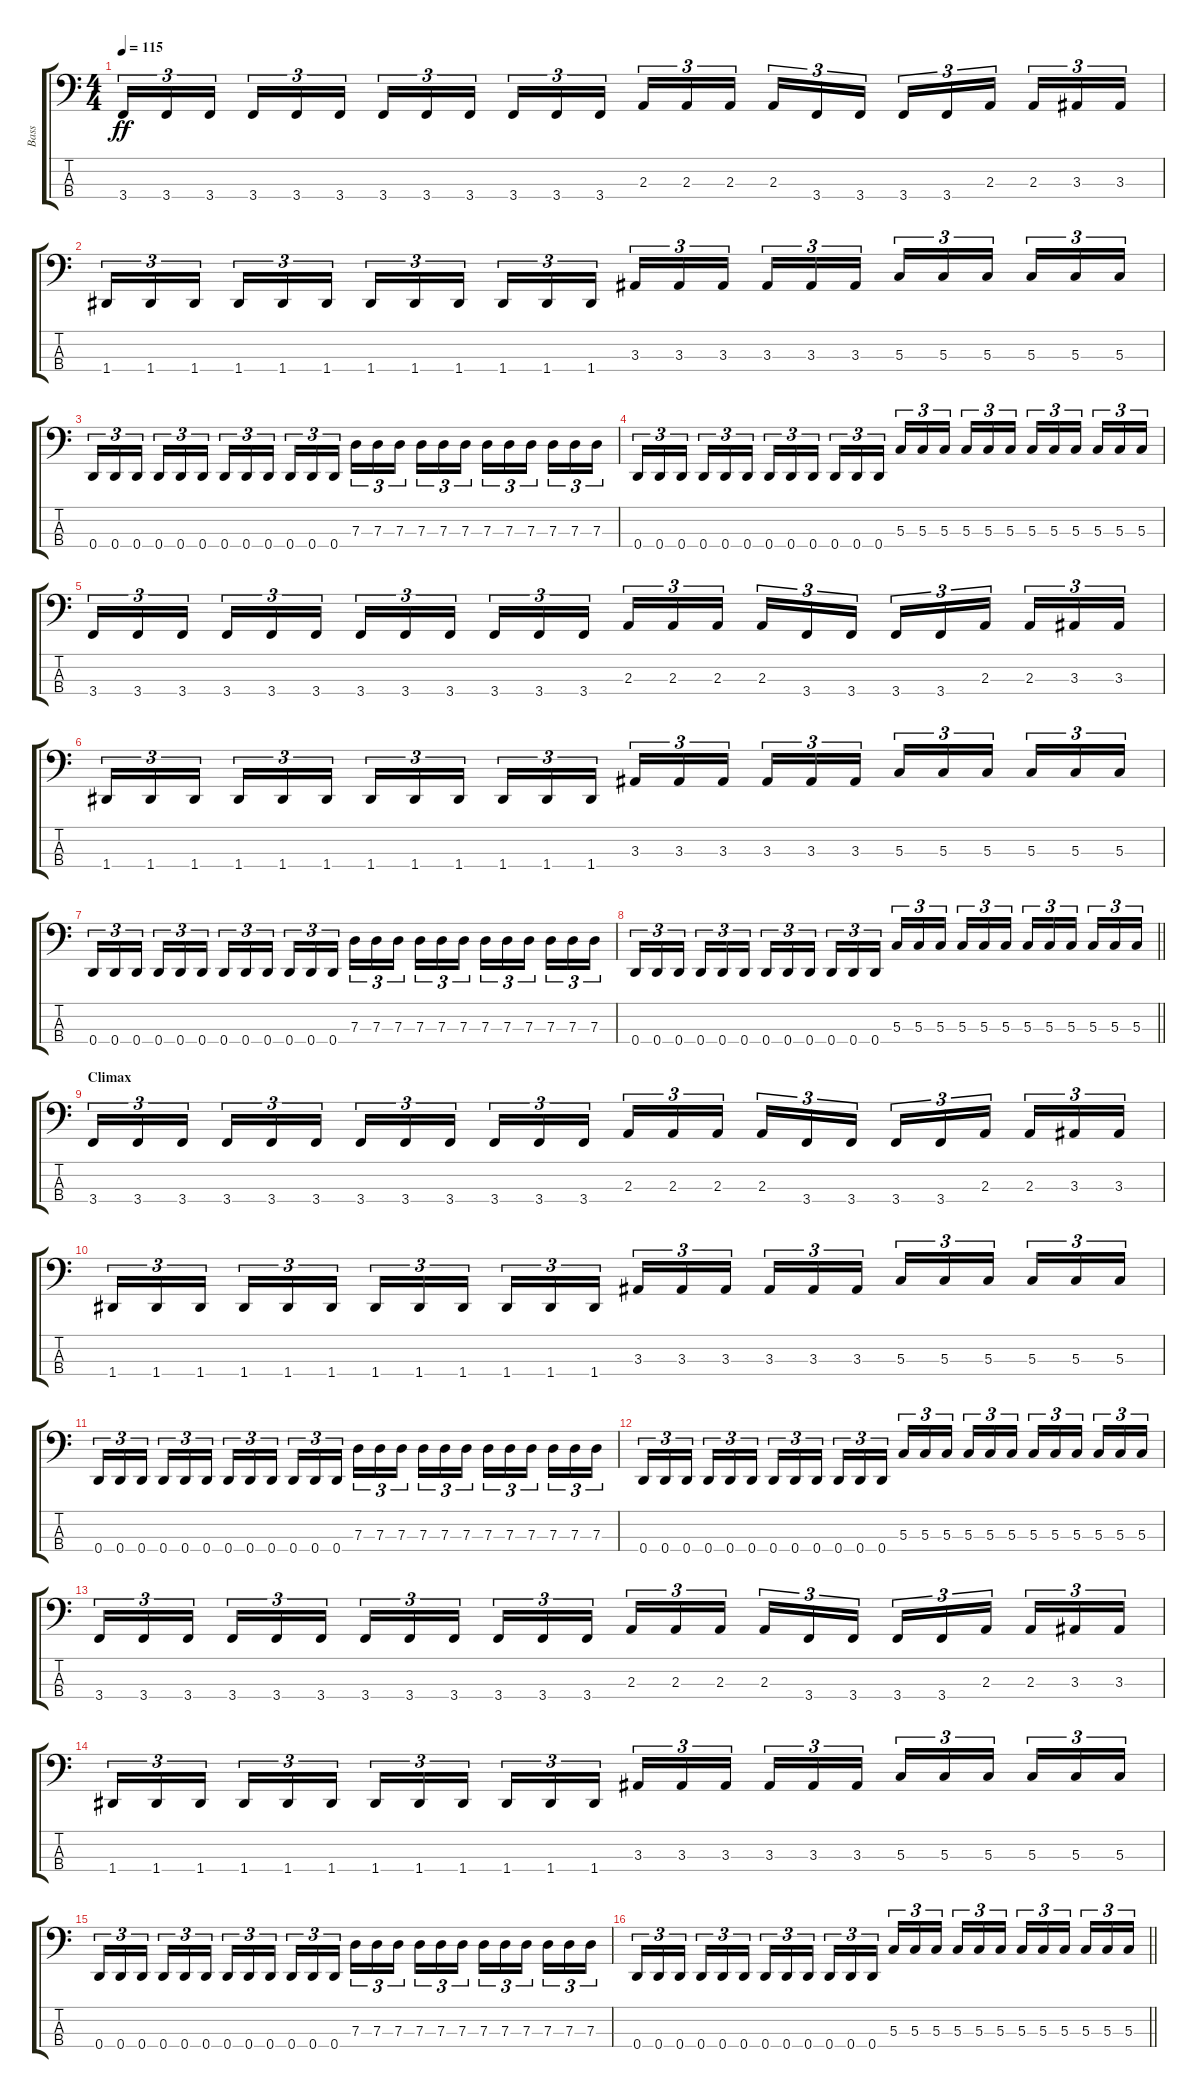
\track ("Bass" "Bass") {instrument electricbassfinger}
\staff {score tabs}
\tuning (F2 C2 G1 D1) {hide}
\ts (4 4)
\tempo 115
\clef f4
\ks c
3.4.16{tu (3 2) dy ff} 3.4.16{tu (3 2)} 3.4.16{tu (3 2) beam splitsecondary} 3.4.16{tu (3 2)} 3.4.16{tu (3 2)} 3.4.16{tu (3 2)} 3.4.16{tu (3 2)} 3.4.16{tu (3 2)} 3.4.16{tu (3 2) beam splitsecondary} 3.4.16{tu (3 2)} 3.4.16{tu (3 2)} 3.4.16{tu (3 2)} 2.3.16{tu (3 2)} 2.3.16{tu (3 2)} 2.3.16{tu (3 2) beam splitsecondary} 2.3.16{tu (3 2)} 3.4.16{tu (3 2)} 3.4.16{tu (3 2)} 3.4.16{tu (3 2)} 3.4.16{tu (3 2)} 2.3.16{tu (3 2) beam splitsecondary} 2.3.16{tu (3 2)} 3.3.16{tu (3 2)} 3.3.16{tu (3 2)} |
1.4.16{tu (3 2)} 1.4.16{tu (3 2)} 1.4.16{tu (3 2) beam splitsecondary} 1.4.16{tu (3 2)} 1.4.16{tu (3 2)} 1.4.16{tu (3 2)} 1.4.16{tu (3 2)} 1.4.16{tu (3 2)} 1.4.16{tu (3 2) beam splitsecondary} 1.4.16{tu (3 2)} 1.4.16{tu (3 2)} 1.4.16{tu (3 2)} 3.3.16{tu (3 2)} 3.3.16{tu (3 2)} 3.3.16{tu (3 2) beam splitsecondary} 3.3.16{tu (3 2)} 3.3.16{tu (3 2)} 3.3.16{tu (3 2)} 5.3.16{tu (3 2)} 5.3.16{tu (3 2)} 5.3.16{tu (3 2) beam splitsecondary} 5.3.16{tu (3 2)} 5.3.16{tu (3 2)} 5.3.16{tu (3 2)} |
0.4.16{tu (3 2)} 0.4.16{tu (3 2)} 0.4.16{tu (3 2) beam splitsecondary} 0.4.16{tu (3 2)} 0.4.16{tu (3 2)} 0.4.16{tu (3 2)} 0.4.16{tu (3 2)} 0.4.16{tu (3 2)} 0.4.16{tu (3 2) beam splitsecondary} 0.4.16{tu (3 2)} 0.4.16{tu (3 2)} 0.4.16{tu (3 2)} 7.3.16{tu (3 2)} 7.3.16{tu (3 2)} 7.3.16{tu (3 2) beam splitsecondary} 7.3.16{tu (3 2)} 7.3.16{tu (3 2)} 7.3.16{tu (3 2)} 7.3.16{tu (3 2)} 7.3.16{tu (3 2)} 7.3.16{tu (3 2) beam splitsecondary} 7.3.16{tu (3 2)} 7.3.16{tu (3 2)} 7.3.16{tu (3 2)} |
0.4.16{tu (3 2)} 0.4.16{tu (3 2)} 0.4.16{tu (3 2) beam splitsecondary} 0.4.16{tu (3 2)} 0.4.16{tu (3 2)} 0.4.16{tu (3 2)} 0.4.16{tu (3 2)} 0.4.16{tu (3 2)} 0.4.16{tu (3 2) beam splitsecondary} 0.4.16{tu (3 2)} 0.4.16{tu (3 2)} 0.4.16{tu (3 2)} 5.3.16{tu (3 2)} 5.3.16{tu (3 2)} 5.3.16{tu (3 2) beam splitsecondary} 5.3.16{tu (3 2)} 5.3.16{tu (3 2)} 5.3.16{tu (3 2)} 5.3.16{tu (3 2)} 5.3.16{tu (3 2)} 5.3.16{tu (3 2) beam splitsecondary} 5.3.16{tu (3 2)} 5.3.16{tu (3 2)} 5.3.16{tu (3 2)} |
3.4.16{tu (3 2)} 3.4.16{tu (3 2)} 3.4.16{tu (3 2) beam splitsecondary} 3.4.16{tu (3 2)} 3.4.16{tu (3 2)} 3.4.16{tu (3 2)} 3.4.16{tu (3 2)} 3.4.16{tu (3 2)} 3.4.16{tu (3 2) beam splitsecondary} 3.4.16{tu (3 2)} 3.4.16{tu (3 2)} 3.4.16{tu (3 2)} 2.3.16{tu (3 2)} 2.3.16{tu (3 2)} 2.3.16{tu (3 2) beam splitsecondary} 2.3.16{tu (3 2)} 3.4.16{tu (3 2)} 3.4.16{tu (3 2)} 3.4.16{tu (3 2)} 3.4.16{tu (3 2)} 2.3.16{tu (3 2) beam splitsecondary} 2.3.16{tu (3 2)} 3.3.16{tu (3 2)} 3.3.16{tu (3 2)} |
1.4.16{tu (3 2)} 1.4.16{tu (3 2)} 1.4.16{tu (3 2) beam splitsecondary} 1.4.16{tu (3 2)} 1.4.16{tu (3 2)} 1.4.16{tu (3 2)} 1.4.16{tu (3 2)} 1.4.16{tu (3 2)} 1.4.16{tu (3 2) beam splitsecondary} 1.4.16{tu (3 2)} 1.4.16{tu (3 2)} 1.4.16{tu (3 2)} 3.3.16{tu (3 2)} 3.3.16{tu (3 2)} 3.3.16{tu (3 2) beam splitsecondary} 3.3.16{tu (3 2)} 3.3.16{tu (3 2)} 3.3.16{tu (3 2)} 5.3.16{tu (3 2)} 5.3.16{tu (3 2)} 5.3.16{tu (3 2) beam splitsecondary} 5.3.16{tu (3 2)} 5.3.16{tu (3 2)} 5.3.16{tu (3 2)} |
0.4.16{tu (3 2)} 0.4.16{tu (3 2)} 0.4.16{tu (3 2) beam splitsecondary} 0.4.16{tu (3 2)} 0.4.16{tu (3 2)} 0.4.16{tu (3 2)} 0.4.16{tu (3 2)} 0.4.16{tu (3 2)} 0.4.16{tu (3 2) beam splitsecondary} 0.4.16{tu (3 2)} 0.4.16{tu (3 2)} 0.4.16{tu (3 2)} 7.3.16{tu (3 2)} 7.3.16{tu (3 2)} 7.3.16{tu (3 2) beam splitsecondary} 7.3.16{tu (3 2)} 7.3.16{tu (3 2)} 7.3.16{tu (3 2)} 7.3.16{tu (3 2)} 7.3.16{tu (3 2)} 7.3.16{tu (3 2) beam splitsecondary} 7.3.16{tu (3 2)} 7.3.16{tu (3 2)} 7.3.16{tu (3 2)} |
\barLineRight lightlight
0.4.16{tu (3 2)} 0.4.16{tu (3 2)} 0.4.16{tu (3 2) beam splitsecondary} 0.4.16{tu (3 2)} 0.4.16{tu (3 2)} 0.4.16{tu (3 2)} 0.4.16{tu (3 2)} 0.4.16{tu (3 2)} 0.4.16{tu (3 2) beam splitsecondary} 0.4.16{tu (3 2)} 0.4.16{tu (3 2)} 0.4.16{tu (3 2)} 5.3.16{tu (3 2)} 5.3.16{tu (3 2)} 5.3.16{tu (3 2) beam splitsecondary} 5.3.16{tu (3 2)} 5.3.16{tu (3 2)} 5.3.16{tu (3 2)} 5.3.16{tu (3 2)} 5.3.16{tu (3 2)} 5.3.16{tu (3 2) beam splitsecondary} 5.3.16{tu (3 2)} 5.3.16{tu (3 2)} 5.3.16{tu (3 2)} |
\section ("" "Climax")
3.4.16{tu (3 2)} 3.4.16{tu (3 2)} 3.4.16{tu (3 2) beam splitsecondary} 3.4.16{tu (3 2)} 3.4.16{tu (3 2)} 3.4.16{tu (3 2)} 3.4.16{tu (3 2)} 3.4.16{tu (3 2)} 3.4.16{tu (3 2) beam splitsecondary} 3.4.16{tu (3 2)} 3.4.16{tu (3 2)} 3.4.16{tu (3 2)} 2.3.16{tu (3 2)} 2.3.16{tu (3 2)} 2.3.16{tu (3 2) beam splitsecondary} 2.3.16{tu (3 2)} 3.4.16{tu (3 2)} 3.4.16{tu (3 2)} 3.4.16{tu (3 2)} 3.4.16{tu (3 2)} 2.3.16{tu (3 2) beam splitsecondary} 2.3.16{tu (3 2)} 3.3.16{tu (3 2)} 3.3.16{tu (3 2)} |
1.4.16{tu (3 2)} 1.4.16{tu (3 2)} 1.4.16{tu (3 2) beam splitsecondary} 1.4.16{tu (3 2)} 1.4.16{tu (3 2)} 1.4.16{tu (3 2)} 1.4.16{tu (3 2)} 1.4.16{tu (3 2)} 1.4.16{tu (3 2) beam splitsecondary} 1.4.16{tu (3 2)} 1.4.16{tu (3 2)} 1.4.16{tu (3 2)} 3.3.16{tu (3 2)} 3.3.16{tu (3 2)} 3.3.16{tu (3 2) beam splitsecondary} 3.3.16{tu (3 2)} 3.3.16{tu (3 2)} 3.3.16{tu (3 2)} 5.3.16{tu (3 2)} 5.3.16{tu (3 2)} 5.3.16{tu (3 2) beam splitsecondary} 5.3.16{tu (3 2)} 5.3.16{tu (3 2)} 5.3.16{tu (3 2)} |
0.4.16{tu (3 2)} 0.4.16{tu (3 2)} 0.4.16{tu (3 2) beam splitsecondary} 0.4.16{tu (3 2)} 0.4.16{tu (3 2)} 0.4.16{tu (3 2)} 0.4.16{tu (3 2)} 0.4.16{tu (3 2)} 0.4.16{tu (3 2) beam splitsecondary} 0.4.16{tu (3 2)} 0.4.16{tu (3 2)} 0.4.16{tu (3 2)} 7.3.16{tu (3 2)} 7.3.16{tu (3 2)} 7.3.16{tu (3 2) beam splitsecondary} 7.3.16{tu (3 2)} 7.3.16{tu (3 2)} 7.3.16{tu (3 2)} 7.3.16{tu (3 2)} 7.3.16{tu (3 2)} 7.3.16{tu (3 2) beam splitsecondary} 7.3.16{tu (3 2)} 7.3.16{tu (3 2)} 7.3.16{tu (3 2)} |
0.4.16{tu (3 2)} 0.4.16{tu (3 2)} 0.4.16{tu (3 2) beam splitsecondary} 0.4.16{tu (3 2)} 0.4.16{tu (3 2)} 0.4.16{tu (3 2)} 0.4.16{tu (3 2)} 0.4.16{tu (3 2)} 0.4.16{tu (3 2) beam splitsecondary} 0.4.16{tu (3 2)} 0.4.16{tu (3 2)} 0.4.16{tu (3 2)} 5.3.16{tu (3 2)} 5.3.16{tu (3 2)} 5.3.16{tu (3 2) beam splitsecondary} 5.3.16{tu (3 2)} 5.3.16{tu (3 2)} 5.3.16{tu (3 2)} 5.3.16{tu (3 2)} 5.3.16{tu (3 2)} 5.3.16{tu (3 2) beam splitsecondary} 5.3.16{tu (3 2)} 5.3.16{tu (3 2)} 5.3.16{tu (3 2)} |
3.4.16{tu (3 2)} 3.4.16{tu (3 2)} 3.4.16{tu (3 2) beam splitsecondary} 3.4.16{tu (3 2)} 3.4.16{tu (3 2)} 3.4.16{tu (3 2)} 3.4.16{tu (3 2)} 3.4.16{tu (3 2)} 3.4.16{tu (3 2) beam splitsecondary} 3.4.16{tu (3 2)} 3.4.16{tu (3 2)} 3.4.16{tu (3 2)} 2.3.16{tu (3 2)} 2.3.16{tu (3 2)} 2.3.16{tu (3 2) beam splitsecondary} 2.3.16{tu (3 2)} 3.4.16{tu (3 2)} 3.4.16{tu (3 2)} 3.4.16{tu (3 2)} 3.4.16{tu (3 2)} 2.3.16{tu (3 2) beam splitsecondary} 2.3.16{tu (3 2)} 3.3.16{tu (3 2)} 3.3.16{tu (3 2)} |
1.4.16{tu (3 2)} 1.4.16{tu (3 2)} 1.4.16{tu (3 2) beam splitsecondary} 1.4.16{tu (3 2)} 1.4.16{tu (3 2)} 1.4.16{tu (3 2)} 1.4.16{tu (3 2)} 1.4.16{tu (3 2)} 1.4.16{tu (3 2) beam splitsecondary} 1.4.16{tu (3 2)} 1.4.16{tu (3 2)} 1.4.16{tu (3 2)} 3.3.16{tu (3 2)} 3.3.16{tu (3 2)} 3.3.16{tu (3 2) beam splitsecondary} 3.3.16{tu (3 2)} 3.3.16{tu (3 2)} 3.3.16{tu (3 2)} 5.3.16{tu (3 2)} 5.3.16{tu (3 2)} 5.3.16{tu (3 2) beam splitsecondary} 5.3.16{tu (3 2)} 5.3.16{tu (3 2)} 5.3.16{tu (3 2)} |
0.4.16{tu (3 2)} 0.4.16{tu (3 2)} 0.4.16{tu (3 2) beam splitsecondary} 0.4.16{tu (3 2)} 0.4.16{tu (3 2)} 0.4.16{tu (3 2)} 0.4.16{tu (3 2)} 0.4.16{tu (3 2)} 0.4.16{tu (3 2) beam splitsecondary} 0.4.16{tu (3 2)} 0.4.16{tu (3 2)} 0.4.16{tu (3 2)} 7.3.16{tu (3 2)} 7.3.16{tu (3 2)} 7.3.16{tu (3 2) beam splitsecondary} 7.3.16{tu (3 2)} 7.3.16{tu (3 2)} 7.3.16{tu (3 2)} 7.3.16{tu (3 2)} 7.3.16{tu (3 2)} 7.3.16{tu (3 2) beam splitsecondary} 7.3.16{tu (3 2)} 7.3.16{tu (3 2)} 7.3.16{tu (3 2)} |
\barLineRight lightlight
0.4.16{tu (3 2)} 0.4.16{tu (3 2)} 0.4.16{tu (3 2) beam splitsecondary} 0.4.16{tu (3 2)} 0.4.16{tu (3 2)} 0.4.16{tu (3 2)} 0.4.16{tu (3 2)} 0.4.16{tu (3 2)} 0.4.16{tu (3 2) beam splitsecondary} 0.4.16{tu (3 2)} 0.4.16{tu (3 2)} 0.4.16{tu (3 2)} 5.3.16{tu (3 2)} 5.3.16{tu (3 2)} 5.3.16{tu (3 2) beam splitsecondary} 5.3.16{tu (3 2)} 5.3.16{tu (3 2)} 5.3.16{tu (3 2)} 5.3.16{tu (3 2)} 5.3.16{tu (3 2)} 5.3.16{tu (3 2) beam splitsecondary} 5.3.16{tu (3 2)} 5.3.16{tu (3 2)} 5.3.16{tu (3 2)}
